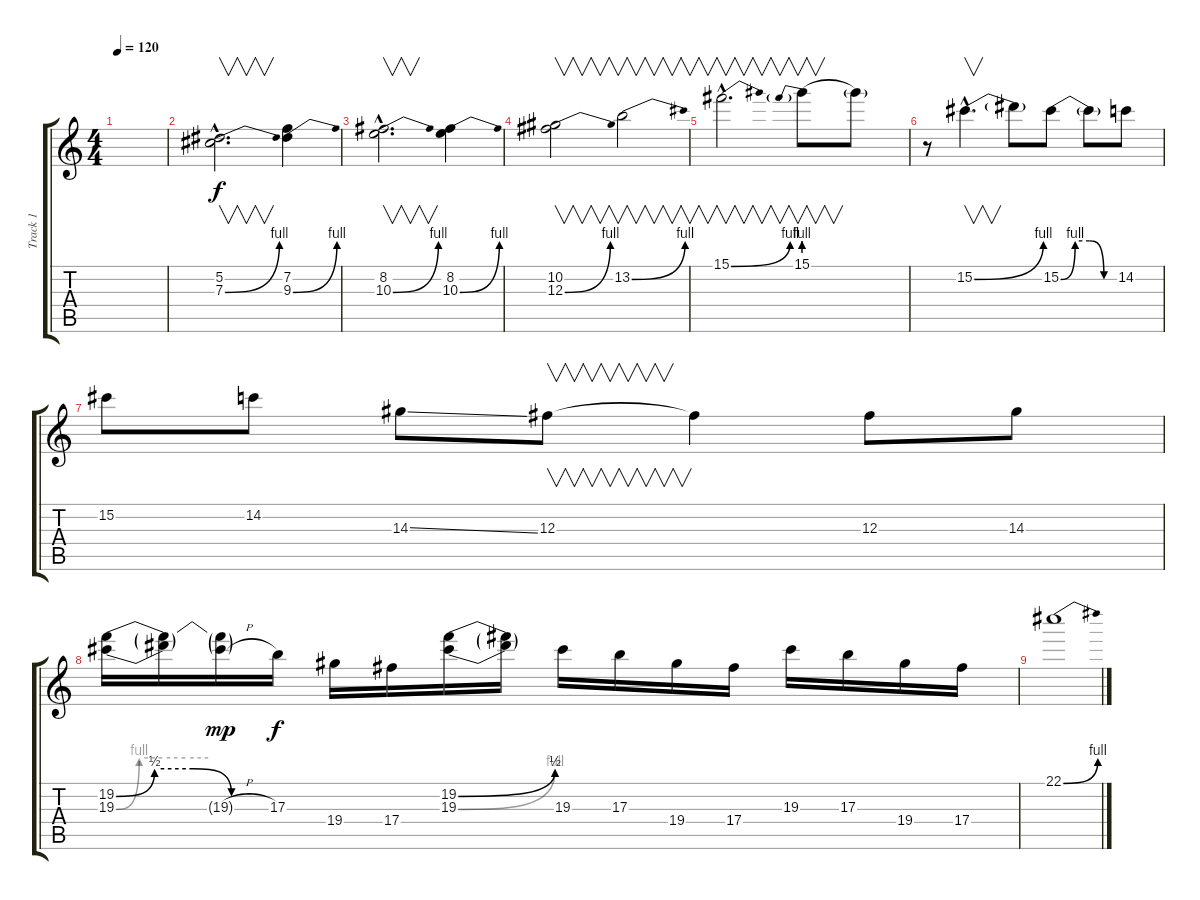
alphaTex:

\track ("Track 1" "Track 1") {instrument overdrivenguitar}
\staff {score tabs}
\tuning (Eb4 Bb3 Gb3 Db3 Ab2 Eb2) {hide}
\ts (4 4)
\tempo 120
\clef g2
\ks c
|
(5.2{hac} 7.3{be (bend 0 0 60 4) hac}).2{v d} (7.2 9.3{be (bend 0 0 60 4)}).4 |
(8.2{hac} 10.3{be (bend 0 0 60 4) hac}).2{v d} (8.2 10.3{be (bend 0 0 60 4)}).4 |
(10.2 12.3{be (bend 0 0 60 4)}).2{v} 13.2{be (bend 0 0 60 4)}.2{v} |
15.1{be (bend 0 0 60 4) hac}.2{v d} 15.1{be (prebend 0 4 60 4)}.8{v} 15.1{t}.8 |
r.8 15.2{be (bend 0 0 60 4) hac}.4{v d} 15.2{t}.8 15.2{be (custom 0 0 15 4 30 4 45 0 60 0)}.8 15.2{t}.8 14.2.8 |
15.2.8 14.2.8 14.3{ss}.8 12.3.8{v} 12.3{t}.4 12.3.8 14.3.8 |
(19.2{be (custom 0 0 15 2 30 2 45 0 60 0)} 19.3{be (custom 0 0 15 4 30 4 40 4 45 4 60 4)}).16 (19.2{t} 19.3{t}).16 (19.2{t} 19.3{h g}).16{dy mp} 17.3.16{dy f} 19.4.16 17.4.16 (19.2{be (bend 0 0 60 2)} 19.3{be (bend 0 0 60 4)}).16 (19.2{t} 19.3{t}).16 19.3.16 17.3.16 19.4.16 17.4.16 19.3.16 17.3.16 19.4.16 17.4.16 |
22.1{be (bend 0 0 60 4)}.1
